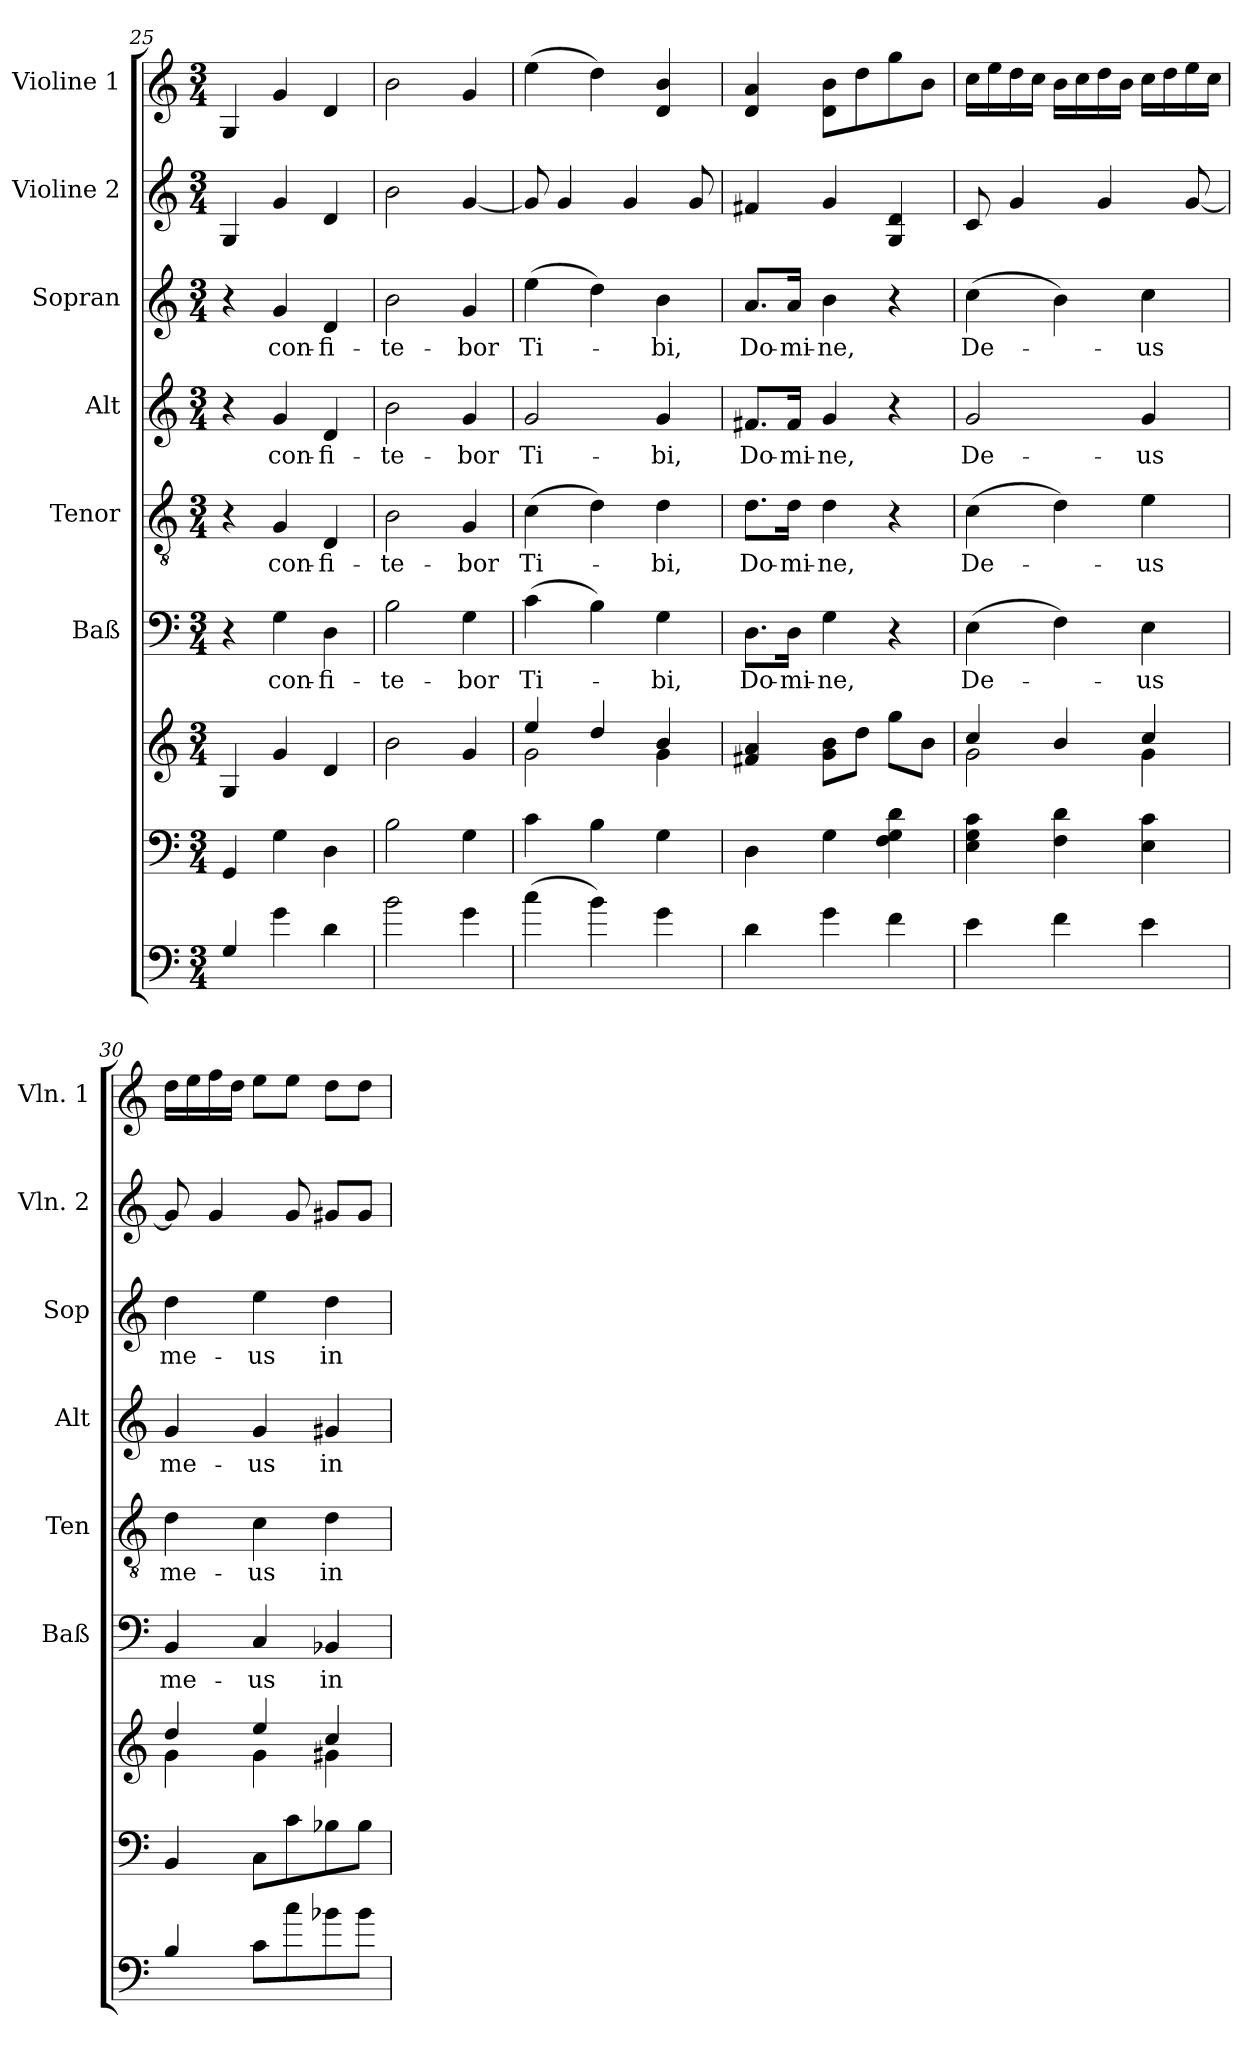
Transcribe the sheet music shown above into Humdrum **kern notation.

**kern	**kern	**kern	**kern	**text	**kern	**text	**kern	**text	**kern	**text	**kern	**kern
*part8	*part7	*part7	*part6	*part6	*part5	*part5	*part4	*part4	*part3	*part3	*part2	*part1
*staff9	*staff8	*staff7	*staff6	*staff6	*staff5	*staff5	*staff4	*staff4	*staff3	*staff3	*staff2	*staff1
*	*	*	*I"Baß	*	*I"Tenor	*	*I"Alt	*	*I"Sopran	*	*I"Violine 2	*I"Violine 1
*	*	*	*I'Baß	*	*I'Ten	*	*I'Alt	*	*I'Sop	*	*I'Vln. 2	*I'Vln. 1
*clefF4	*clefF4	*clefG2	*clefF4	*	*clefGv2	*	*clefG2	*	*clefG2	*	*clefG2	*clefG2
*ITrd7c12	*	*	*	*	*	*	*	*	*	*	*	*
*k[]	*k[]	*k[]	*k[]	*	*k[]	*	*k[]	*	*k[]	*	*k[]	*k[]
*C:	*C:	*C:	*C:	*	*C:	*	*C:	*	*C:	*	*C:	*C:
*M3/4	*M3/4	*M3/4	*M3/4	*	*M3/4	*	*M3/4	*	*M3/4	*	*M3/4	*M3/4
=25	=25	=25	=25	=25	=25	=25	=25	=25	=25	=25	=25	=25
4GG/	4GG/	4G/	4r	.	4r	.	4r	.	4r	.	4G/	4G/
!	!	!	!	!LO:LY:b	!	!LO:LY:b	!	!LO:LY:b	!	!LO:LY:b	!	!
4G\	4G\	4g/	4G\	con-	4G/	con-	4g/	con-	4g/	con-	4g/	4g/
!	!	!	!	!LO:LY:b	!	!LO:LY:b	!	!LO:LY:b	!	!LO:LY:b	!	!
4D\	4D\	4d/	4D\	-fi-	4D/	-fi-	4d/	-fi-	4d/	-fi-	4d/	4d/
=26	=26	=26	=26	=26	=26	=26	=26	=26	=26	=26	=26	=26
!	!	!	!	!LO:LY:b	!	!LO:LY:b	!	!LO:LY:b	!	!LO:LY:b	!	!
2B\	2B\	2b\	2B\	-te-	2B\	-te-	2b\	-te-	2b\	-te-	2b\	2b\
!	!	!	!	!LO:LY:b	!	!LO:LY:b	!	!LO:LY:b	!	!LO:LY:b	!	!
4G\	4G\	4g/	4G\	-bor	4G/	-bor	4g/	-bor	4g/	-bor	[4g/	4g/
=27	=27	=27	=27	=27	=27	=27	=27	=27	=27	=27	=27	=27
*	*	*^	*	*	*	*	*	*	*	*	*	*
!	!	!	!	!	!LO:LY:b	!	!LO:LY:b	!	!LO:LY:b	!	!LO:LY:b	!	!
(>4c\	4c\	4ee/	2g\	(>4c\	Ti-	(>4c\	Ti-	2g/	Ti-	(>4ee\	Ti-	8g/]	(>4ee\
.	.	.	.	.	.	.	.	.	.	.	.	4g/	.
4B\)	4B\	4dd/	.	4B\)	.	4d\)	.	.	.	4dd\)	.	.	4dd\)
.	.	.	.	.	.	.	.	.	.	.	.	4g/	.
!	!	!	!	!	!LO:LY:b	!	!LO:LY:b	!	!LO:LY:b	!	!LO:LY:b	!	!
4G\	4G\	4b/	4g\	4G\	-bi,	4d\	-bi,	4g/	-bi,	4b\	-bi,	.	4d/ 4b/
.	.	.	.	.	.	.	.	.	.	.	.	8g/	.
*	*	*v	*v	*	*	*	*	*	*	*	*	*	*
!!LO:PB:g=z
=28	=28	=28	=28	=28	=28	=28	=28	=28	=28	=28	=28	=28
!	!	!	!	!LO:LY:b	!	!LO:LY:b	!	!LO:LY:b	!	!LO:LY:b	!	!
4D\	4D\	4f#X/ 4a/	8.D\L	Do-	8.d\L	Do-	8.f#X/L	Do-	8.a/L	Do-	4f#X/	4d/ 4a/
!	!	!	!	!LO:LY:b	!	!LO:LY:b	!	!LO:LY:b	!	!LO:LY:b	!	!
.	.	.	16D\Jk	-mi-	16d\Jk	-mi-	16f#/Jk	-mi-	16a/Jk	-mi-	.	.
!	!	!	!	!LO:LY:b	!	!LO:LY:b	!	!LO:LY:b	!	!LO:LY:b	!	!
4G\	4G\	8g\ 8b\L	4G\	-ne,	4d\	-ne,	4g/	-ne,	4b\	-ne,	4g/	8d\ 8b\L
.	.	8dd\J	.	.	.	.	.	.	.	.	.	8dd\
4F\	4F\ 4G\ 4d\	8gg\L	4r	.	4r	.	4r	.	4r	.	4G/ 4d/	8gg\
.	.	8b\J	.	.	.	.	.	.	.	.	.	8b\J
=29	=29	=29	=29	=29	=29	=29	=29	=29	=29	=29	=29	=29
*	*	*^	*	*	*	*	*	*	*	*	*	*
!	!	!	!	!	!LO:LY:b	!	!LO:LY:b	!	!LO:LY:b	!	!LO:LY:b	!	!
4E\	4E\ 4G\ 4c\	4cc/	2g\	(>4E\	De-	(>4c\	De-	2g/	De-	(>4cc\	De-	8c/	16cc\LL
.	.	.	.	.	.	.	.	.	.	.	.	.	16ee\
.	.	.	.	.	.	.	.	.	.	.	.	4g/	16dd\
.	.	.	.	.	.	.	.	.	.	.	.	.	16cc\JJ
4F\	4F\ 4d\	4b/	.	4F\)	.	4d\)	.	.	.	4b\)	.	.	16b\LL
.	.	.	.	.	.	.	.	.	.	.	.	.	16cc\
.	.	.	.	.	.	.	.	.	.	.	.	4g/	16dd\
.	.	.	.	.	.	.	.	.	.	.	.	.	16b\JJ
!	!	!	!	!	!LO:LY:b	!	!LO:LY:b	!	!LO:LY:b	!	!LO:LY:b	!	!
4E\	4E\ 4c\	4cc/	4g\	4E\	-us	4e\	-us	4g/	-us	4cc\	-us	.	16cc\LL
.	.	.	.	.	.	.	.	.	.	.	.	.	16dd\
.	.	.	.	.	.	.	.	.	.	.	.	[8g/	16ee\
.	.	.	.	.	.	.	.	.	.	.	.	.	16cc\JJ
=30	=30	=30	=30	=30	=30	=30	=30	=30	=30	=30	=30	=30	=30
!	!	!	!	!	!LO:LY:b	!	!LO:LY:b	!	!LO:LY:b	!	!LO:LY:b	!	!
4BB/	4BB/	4dd/	4g\	4BB/	me-	4d\	me-	4g/	me-	4dd\	me-	8g/]	16dd\LL
.	.	.	.	.	.	.	.	.	.	.	.	.	16ee\
.	.	.	.	.	.	.	.	.	.	.	.	4g/	16ff\
.	.	.	.	.	.	.	.	.	.	.	.	.	16dd\JJ
!	!	!	!	!	!LO:LY:b	!	!LO:LY:b	!	!LO:LY:b	!	!LO:LY:b	!	!
8C\L	8C\L	4ee/	4g\	4C/	-us	4c\	-us	4g/	-us	4ee\	-us	.	8ee\L
8c\	8c\	.	.	.	.	.	.	.	.	.	.	8g/	8ee\J
!	!	!	!	!	!LO:LY:b	!	!LO:LY:b	!	!LO:LY:b	!	!LO:LY:b	!	!
8B-X\	8B-X\	4cc/	4g#X\	4BB-X/	in	4d\	in	4g#X/	in	4dd\	in	8g#X/L	8dd\L
8B-\J	8B-\J	.	.	.	.	.	.	.	.	.	.	8g#/J	8dd\J
*	*	*v	*v	*	*	*	*	*	*	*	*	*	*
=	=	=	=	=	=	=	=	=	=	=	=	=
*-	*-	*-	*-	*-	*-	*-	*-	*-	*-	*-	*-	*-
